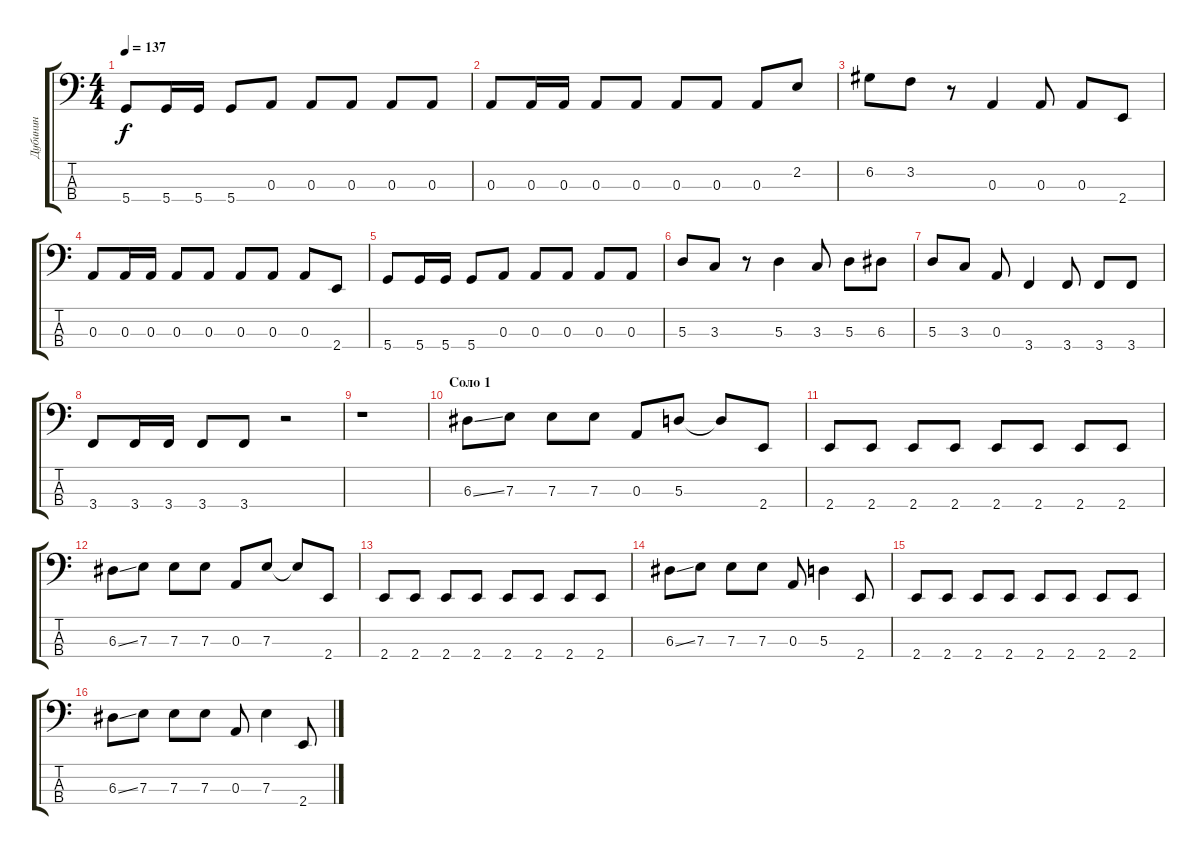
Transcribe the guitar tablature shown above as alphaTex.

\track ("Дубинин" "Дубинин") {instrument electricbassfinger}
\staff {score tabs}
\tuning (G2 D2 A1 D1) {hide}
\ts (4 4)
\tempo 137
\clef f4
\ks c
5.4.8{dy f} 5.4.16 5.4.16 5.4.8 0.3.8 0.3.8 0.3.8 0.3.8 0.3.8 |
0.3.8 0.3.16 0.3.16 0.3.8 0.3.8 0.3.8 0.3.8 0.3.8 2.2.8 |
6.2.8 3.2.8 r.8 0.3.4 0.3.8 0.3.8 2.4.8 |
0.3.8 0.3.16 0.3.16 0.3.8 0.3.8 0.3.8 0.3.8 0.3.8 2.4.8 |
5.4.8 5.4.16 5.4.16 5.4.8 0.3.8 0.3.8 0.3.8 0.3.8 0.3.8 |
5.3.8 3.3.8 r.8 5.3.4 3.3.8 5.3.8 6.3.8 |
5.3.8 3.3.8 0.3.8 3.4.4 3.4.8 3.4.8 3.4.8 |
3.4.8 3.4.16 3.4.16 3.4.8 3.4.8 r.2 |
r.1 |
\section ("" "Соло 1")
6.3{ss}.8 7.3.8 7.3.8 7.3.8 0.3.8 5.3.8 5.3{t}.8 2.4.8 |
2.4.8 2.4.8 2.4.8 2.4.8 2.4.8 2.4.8 2.4.8 2.4.8 |
6.3{ss}.8 7.3.8 7.3.8 7.3.8 0.3.8 7.3.8 7.3{t}.8 2.4.8 |
2.4.8 2.4.8 2.4.8 2.4.8 2.4.8 2.4.8 2.4.8 2.4.8 |
6.3{ss}.8 7.3.8 7.3.8 7.3.8 0.3.8 5.3.4 2.4.8 |
2.4.8 2.4.8 2.4.8 2.4.8 2.4.8 2.4.8 2.4.8 2.4.8 |
6.3{ss}.8 7.3.8 7.3.8 7.3.8 0.3.8 7.3.4 2.4.8
